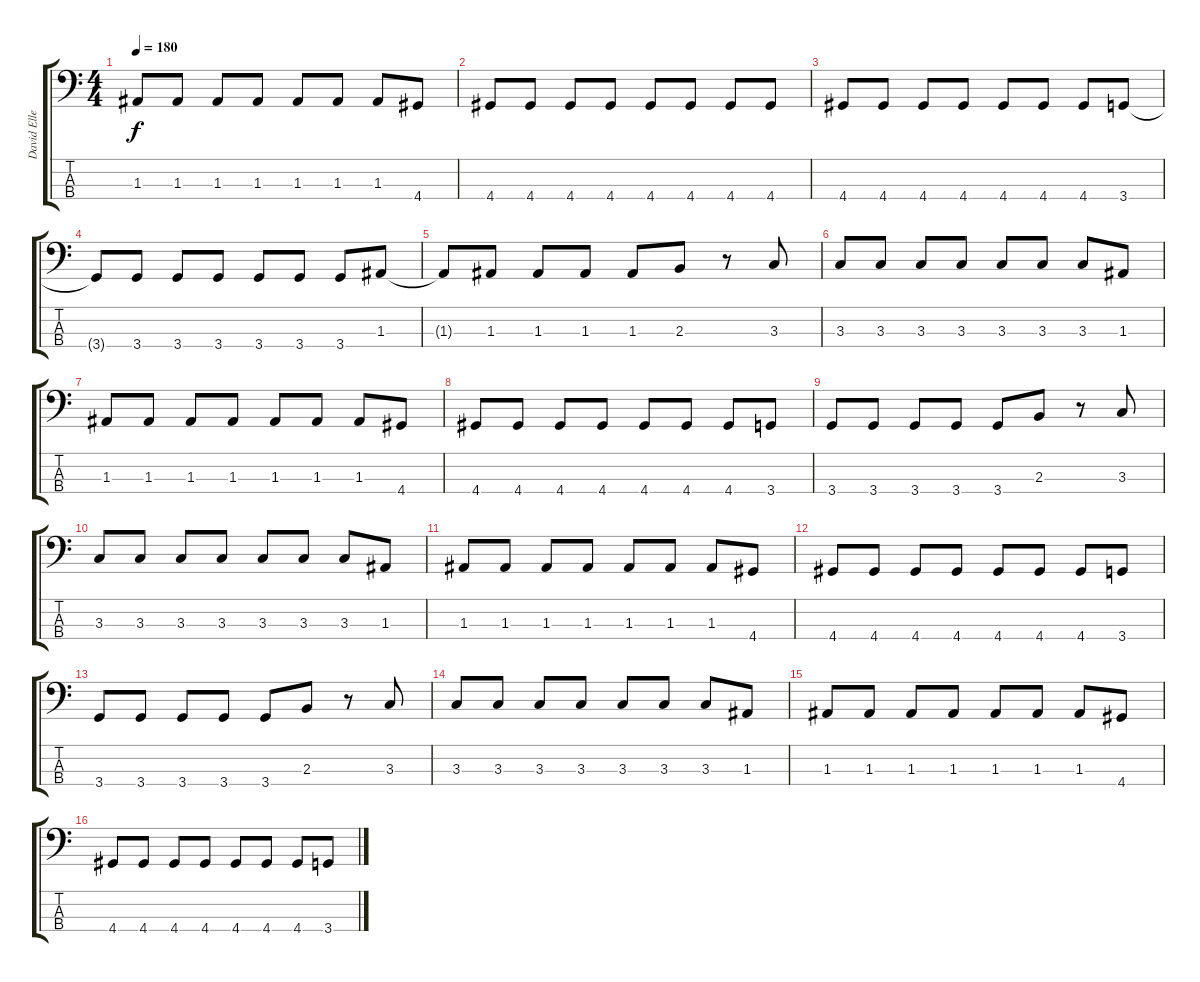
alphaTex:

\track ("David Ellefson" "David Elle") {instrument electricbasspick}
\staff {score tabs}
\tuning (G2 D2 A1 E1) {hide}
\ts (4 4)
\tempo 180
\clef f4
\ks c
1.3.8{dy f} 1.3.8 1.3.8 1.3.8 1.3.8 1.3.8 1.3.8 4.4.8 |
4.4.8 4.4.8 4.4.8 4.4.8 4.4.8 4.4.8 4.4.8 4.4.8 |
4.4.8 4.4.8 4.4.8 4.4.8 4.4.8 4.4.8 4.4.8 3.4.8 |
3.4{t}.8 3.4.8 3.4.8 3.4.8 3.4.8 3.4.8 3.4.8 1.3.8 |
1.3{t}.8 1.3.8 1.3.8 1.3.8 1.3.8 2.3.8 r.8 3.3.8 |
3.3.8 3.3.8 3.3.8 3.3.8 3.3.8 3.3.8 3.3.8 1.3.8 |
1.3.8 1.3.8 1.3.8 1.3.8 1.3.8 1.3.8 1.3.8 4.4.8 |
4.4.8 4.4.8 4.4.8 4.4.8 4.4.8 4.4.8 4.4.8 3.4.8 |
3.4.8 3.4.8 3.4.8 3.4.8 3.4.8 2.3.8 r.8 3.3.8 |
3.3.8 3.3.8 3.3.8 3.3.8 3.3.8 3.3.8 3.3.8 1.3.8 |
1.3.8 1.3.8 1.3.8 1.3.8 1.3.8 1.3.8 1.3.8 4.4.8 |
4.4.8 4.4.8 4.4.8 4.4.8 4.4.8 4.4.8 4.4.8 3.4.8 |
3.4.8 3.4.8 3.4.8 3.4.8 3.4.8 2.3.8 r.8 3.3.8 |
3.3.8 3.3.8 3.3.8 3.3.8 3.3.8 3.3.8 3.3.8 1.3.8 |
1.3.8 1.3.8 1.3.8 1.3.8 1.3.8 1.3.8 1.3.8 4.4.8 |
4.4.8 4.4.8 4.4.8 4.4.8 4.4.8 4.4.8 4.4.8 3.4.8
